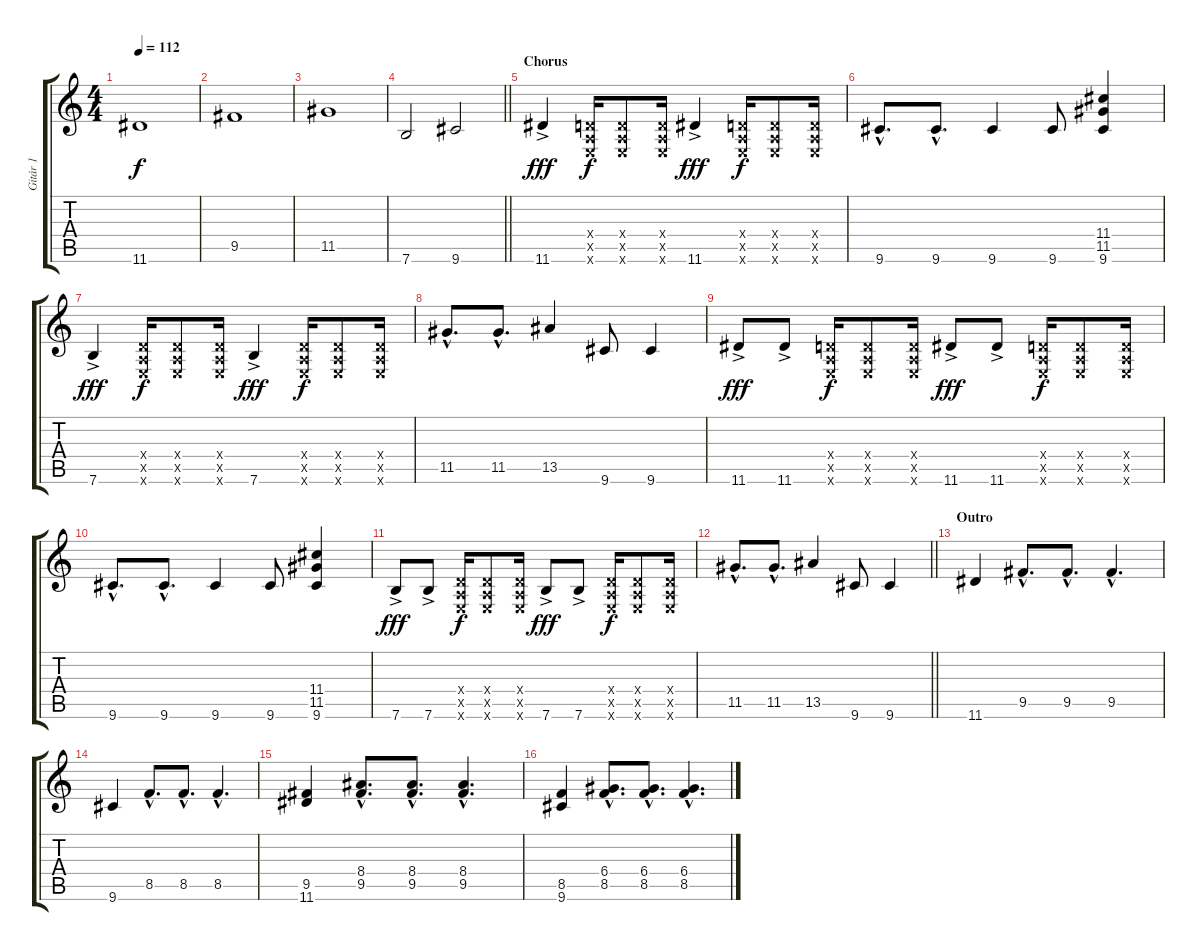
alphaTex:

\track ("Gitár 1" "Gitár 1") {instrument distortionguitar}
\staff {score tabs}
\tuning (E4 B3 G3 D3 A2 E2) {hide}
\ts (4 4)
\tempo 112
\clef g2
\ks c
11.6.1{dy f} |
9.5.1 |
11.5.1 |
\barLineRight lightlight
7.6.2 9.6.2 |
\section ("" "Chorus")
11.6{ac}.4{dy fff} (0.4{x} 0.5{x} 0.6{x}).16{dy f} (0.4{x} 0.5{x} 0.6{x}).8 (0.4{x} 0.5{x} 0.6{x}).16 11.6{ac}.4{dy fff} (0.4{x} 0.5{x} 0.6{x}).16{dy f} (0.4{x} 0.5{x} 0.6{x}).8 (0.4{x} 0.5{x} 0.6{x}).16 |
9.6{hac}.8{d} 9.6{hac}.8{d} 9.6.4 9.6.8 (11.4 11.5 9.6).4 |
7.6{ac}.4{dy fff} (0.4{x} 0.5{x} 0.6{x}).16{dy f} (0.4{x} 0.5{x} 0.6{x}).8 (0.4{x} 0.5{x} 0.6{x}).16 7.6{ac}.4{dy fff} (0.4{x} 0.5{x} 0.6{x}).16{dy f} (0.4{x} 0.5{x} 0.6{x}).8 (0.4{x} 0.5{x} 0.6{x}).16 |
11.5{hac}.8{d} 11.5{hac}.8{d} 13.5.4 9.6.8 9.6.4 |
11.6{ac}.8{dy fff} 11.6{ac}.8 (0.4{x} 0.5{x} 0.6{x}).16{dy f} (0.4{x} 0.5{x} 0.6{x}).8 (0.4{x} 0.5{x} 0.6{x}).16 11.6{ac}.8{dy fff} 11.6{ac}.8 (0.4{x} 0.5{x} 0.6{x}).16{dy f} (0.4{x} 0.5{x} 0.6{x}).8 (0.4{x} 0.5{x} 0.6{x}).16 |
9.6{hac}.8{d} 9.6{hac}.8{d} 9.6.4 9.6.8 (11.4 11.5 9.6).4 |
7.6{ac}.8{dy fff} 7.6{ac}.8 (0.4{x} 0.5{x} 0.6{x}).16{dy f} (0.4{x} 0.5{x} 0.6{x}).8 (0.4{x} 0.5{x} 0.6{x}).16 7.6{ac}.8{dy fff} 7.6{ac}.8 (0.4{x} 0.5{x} 0.6{x}).16{dy f} (0.4{x} 0.5{x} 0.6{x}).8 (0.4{x} 0.5{x} 0.6{x}).16 |
\barLineRight lightlight
11.5{hac}.8{d} 11.5{hac}.8{d} 13.5.4 9.6.8 9.6.4 |
\section ("" "Outro")
11.6.4 9.5{hac}.8{d} 9.5{hac}.8{d} 9.5{hac}.4{d} |
9.6.4 8.5{hac}.8{d} 8.5{hac}.8{d} 8.5{hac}.4{d} |
(9.5 11.6).4 (8.4{hac} 9.5{hac}).8{d} (8.4{hac} 9.5{hac}).8{d} (8.4{hac} 9.5{hac}).4{d} |
(8.5 9.6).4 (6.4{hac} 8.5{hac}).8{d} (6.4{hac} 8.5{hac}).8{d} (6.4{hac} 8.5{hac}).4{d}
